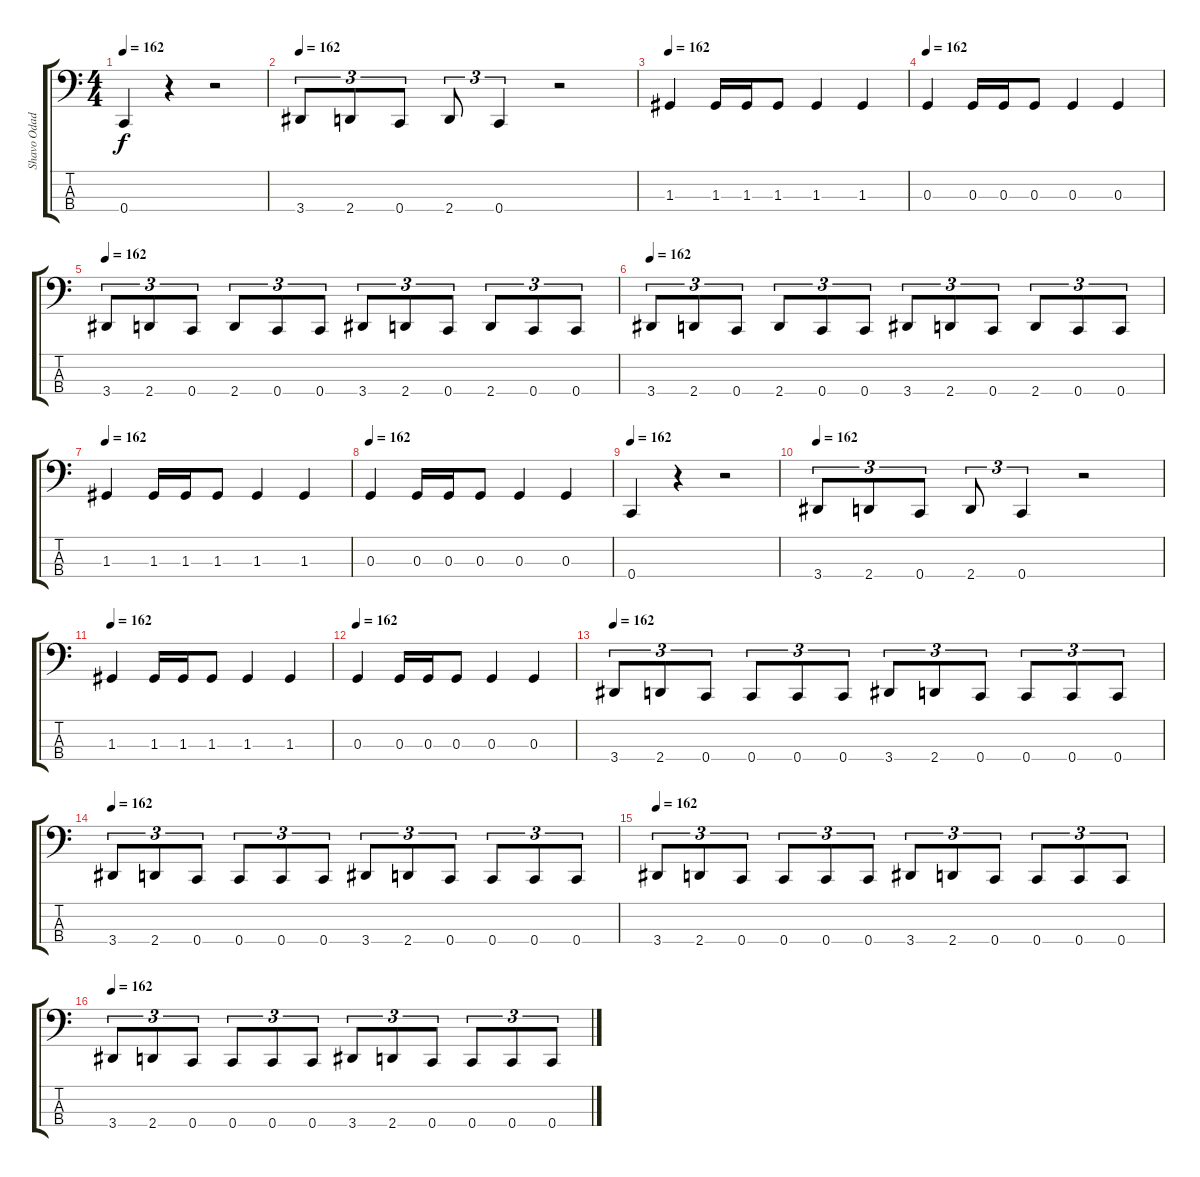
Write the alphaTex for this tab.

\track ("Shavo Odadjian" "Shavo Odad") {instrument electricbassfinger}
\staff {score tabs}
\tuning (F2 C2 G1 C1) {hide}
\ts (4 4)
\tempo 162
\clef f4
\ks c
0.4.4{dy f} r.4 r.2 |
\tempo 162
3.4.8{tu (3 2)} 2.4.8{tu (3 2)} 0.4.8{tu (3 2)} 2.4.8{tu (3 2)} 0.4.4{tu (3 2)} r.2 |
\tempo 162
1.3.4 1.3.16 1.3.16 1.3.8 1.3.4 1.3.4 |
\tempo 162
0.3.4 0.3.16 0.3.16 0.3.8 0.3.4 0.3.4 |
\tempo 162
3.4.8{tu (3 2)} 2.4.8{tu (3 2)} 0.4.8{tu (3 2)} 2.4.8{tu (3 2)} 0.4.8{tu (3 2)} 0.4.8{tu (3 2)} 3.4.8{tu (3 2)} 2.4.8{tu (3 2)} 0.4.8{tu (3 2)} 2.4.8{tu (3 2)} 0.4.8{tu (3 2)} 0.4.8{tu (3 2)} |
\tempo 162
3.4.8{tu (3 2)} 2.4.8{tu (3 2)} 0.4.8{tu (3 2)} 2.4.8{tu (3 2)} 0.4.8{tu (3 2)} 0.4.8{tu (3 2)} 3.4.8{tu (3 2)} 2.4.8{tu (3 2)} 0.4.8{tu (3 2)} 2.4.8{tu (3 2)} 0.4.8{tu (3 2)} 0.4.8{tu (3 2)} |
\tempo 162
1.3.4 1.3.16 1.3.16 1.3.8 1.3.4 1.3.4 |
\tempo 162
0.3.4 0.3.16 0.3.16 0.3.8 0.3.4 0.3.4 |
\tempo 162
0.4.4 r.4 r.2 |
\tempo 162
3.4.8{tu (3 2)} 2.4.8{tu (3 2)} 0.4.8{tu (3 2)} 2.4.8{tu (3 2)} 0.4.4{tu (3 2)} r.2 |
\tempo 162
1.3.4 1.3.16 1.3.16 1.3.8 1.3.4 1.3.4 |
\tempo 162
0.3.4 0.3.16 0.3.16 0.3.8 0.3.4 0.3.4 |
\tempo 162
3.4.8{tu (3 2)} 2.4.8{tu (3 2)} 0.4.8{tu (3 2)} 0.4.8{tu (3 2)} 0.4.8{tu (3 2)} 0.4.8{tu (3 2)} 3.4.8{tu (3 2)} 2.4.8{tu (3 2)} 0.4.8{tu (3 2)} 0.4.8{tu (3 2)} 0.4.8{tu (3 2)} 0.4.8{tu (3 2)} |
\tempo 162
3.4.8{tu (3 2)} 2.4.8{tu (3 2)} 0.4.8{tu (3 2)} 0.4.8{tu (3 2)} 0.4.8{tu (3 2)} 0.4.8{tu (3 2)} 3.4.8{tu (3 2)} 2.4.8{tu (3 2)} 0.4.8{tu (3 2)} 0.4.8{tu (3 2)} 0.4.8{tu (3 2)} 0.4.8{tu (3 2)} |
\tempo 162
3.4.8{tu (3 2)} 2.4.8{tu (3 2)} 0.4.8{tu (3 2)} 0.4.8{tu (3 2)} 0.4.8{tu (3 2)} 0.4.8{tu (3 2)} 3.4.8{tu (3 2)} 2.4.8{tu (3 2)} 0.4.8{tu (3 2)} 0.4.8{tu (3 2)} 0.4.8{tu (3 2)} 0.4.8{tu (3 2)} |
\tempo 162
3.4.8{tu (3 2)} 2.4.8{tu (3 2)} 0.4.8{tu (3 2)} 0.4.8{tu (3 2)} 0.4.8{tu (3 2)} 0.4.8{tu (3 2)} 3.4.8{tu (3 2)} 2.4.8{tu (3 2)} 0.4.8{tu (3 2)} 0.4.8{tu (3 2)} 0.4.8{tu (3 2)} 0.4.8{tu (3 2)}
